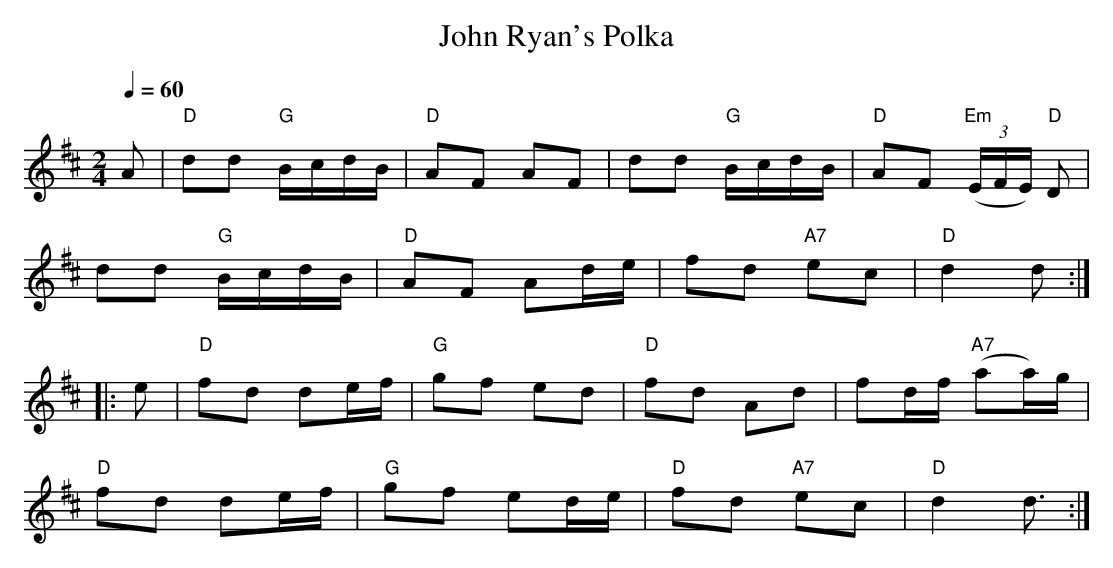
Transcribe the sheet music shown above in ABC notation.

X:1
T:John Ryan's Polka
M:2/4
L:1/16
K:D
Q:1/4=60
A2 | "D"d2d2 "G"BcdB | "D"A2F2 A2F2 | d2d2 "G"BcdB | "D"A2F2 "Em"((3EFE) "D"D2 |
d2d2 "G"BcdB | "D"A2F2 A2de | f2d2 "A7"e2c2 | "D"d4 d2 :|
|: e2 | "D"f2d2 d2ef | "G"g2f2 e2d2 | "D"f2d2 A2d2 |f2df "A7"(a2a)g |
"D"f2d2 d2ef | "G"g2f2 e2de | "D"f2d2 "A7"e2c2 | "D"d4 d3 :|
